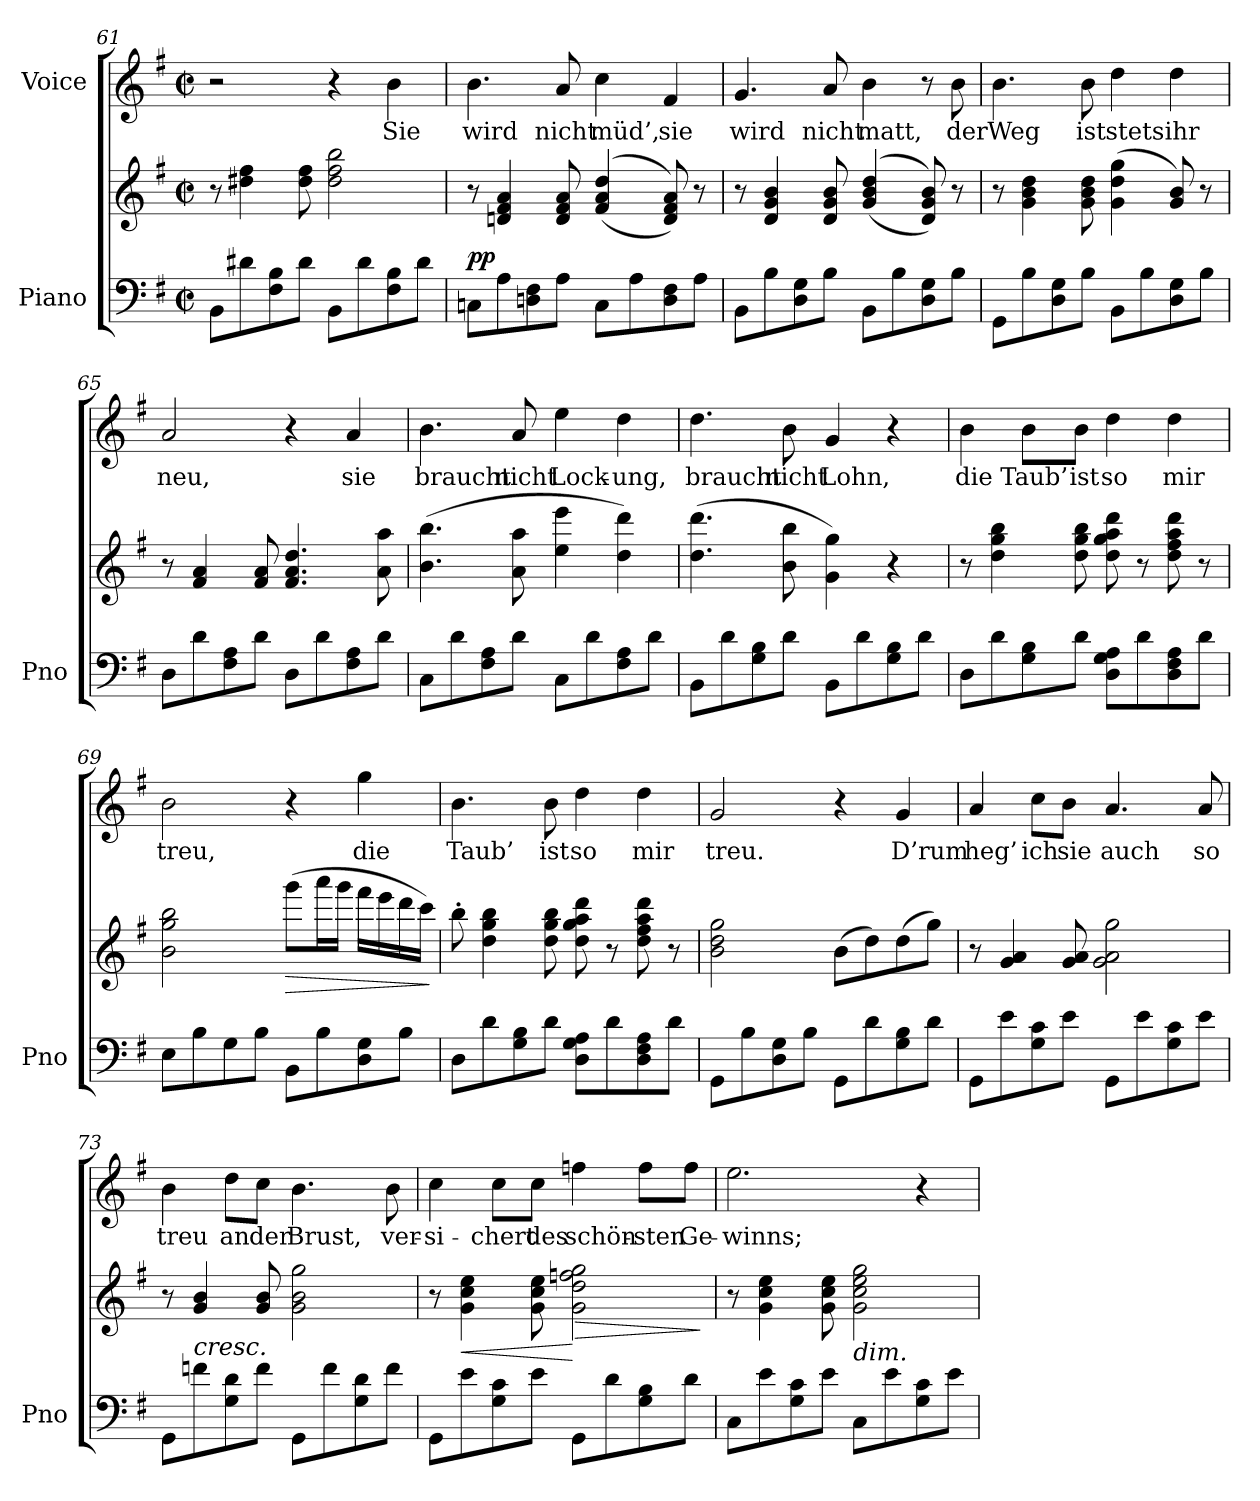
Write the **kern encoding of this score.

**kern	**kern	**dynam	**kern	**text
*part2	*part2	*part2	*part1	*part1
*staff3	*staff2	*staff2/3	*staff1	*staff1
*I"Piano	*	*	*I"Voice	*
*I'Pno	*	*	*	*
*clefF4	*clefG2	*	*clefG2	*
*k[f#]	*k[f#]	*	*k[f#]	*
*M2/2	*M2/2	*	*M2/2	*
*met(c|)	*met(c|)	*	*met(c|)	*
=61	=61	=61	=61	=61
8BB\L	8r	.	2r	.
8d#X\	4dd#X\ 4ff#\	.	.	.
8F#\ 8B\	.	.	.	.
8d#\J	8dd#\ 8ff#\	.	.	.
8BB\L	2dd#\ 2ff#\ 2bb\	.	4r	.
8d#\	.	.	.	.
8F#\ 8B\	.	.	4b\	Sie
8d#\J	.	.	.	.
=62	=62	=62	=62	=62
!	!	!LO:DY:a=2	!	!
8Cn\L	8r	pp	4.b\	wird
8A\	4dn/ 4f#/ 4a/	.	.	.
8Dn\ 8F#\	.	.	.	.
8A\J	8d/ 8f#/ 8a/	.	8a/	nicht
8C\L	((>4f#/ 4a/ 4dd/	.	4cc\	müd’,
8A\	.	.	.	.
8D\ 8F#\	8d/ 8f#/ 8a/))	.	4f#/	sie
8A\J	8r	.	.	.
=63	=63	=63	=63	=63
8BB\L	8r	.	4.g/	wird
8B\	4d/ 4g/ 4b/	.	.	.
8D\ 8G\	.	.	.	.
8B\J	8d/ 8g/ 8b/	.	8a/	nicht
8BB\L	((>4g/ 4b/ 4dd/	.	4b\	matt,
8B\	.	.	.	.
8D\ 8G\	8d/ 8g/ 8b/))	.	8r	.
8B\J	8r	.	8b\	der
=64	=64	=64	=64	=64
8GG\L	8r	.	4.b\	Weg
8B\	4g\ 4b\ 4dd\	.	.	.
8D\ 8G\	.	.	.	.
8B\J	8g\ 8b\ 8dd\	.	8b\	ist
8BB\L	(4g\ 4dd\ 4gg\	.	4dd\	stets
8B\	.	.	.	.
8D\ 8G\	8g/ 8b/)	.	4dd\	ihr
8B\J	8r	.	.	.
=65	=65	=65	=65	=65
8D\L	8r	.	2a/	neu,
8d\	4f#/ 4a/	.	.	.
8F#\ 8A\	.	.	.	.
8d\J	8f#/ 8a/	.	.	.
8D\L	4.f#/ 4.a/ 4.dd/	.	4r	.
8d\	.	.	.	.
8F#\ 8A\	.	.	4a/	sie
8d\J	8a\ 8aa\	.	.	.
=66	=66	=66	=66	=66
8C\L	(4.b\ 4.bb\	.	4.b\	braucht
8d\	.	.	.	.
8F#\ 8A\	.	.	.	.
8d\J	8a\ 8aa\	.	8a/	nicht
8C\L	4ee\ 4eee\	.	4ee\	Lock-
8d\	.	.	.	.
8F#\ 8A\	4dd\ 4ddd\)	.	4dd\	-ung,
8d\J	.	.	.	.
=67	=67	=67	=67	=67
8BB\L	(4.dd\ 4.ddd\	.	4.dd\	braucht
8d\	.	.	.	.
8G\ 8B\	.	.	.	.
8d\J	8b\ 8bb\	.	8b\	nicht
8BB\L	4g\ 4gg\)	.	4g/	Lohn,
8d\	.	.	.	.
8G\ 8B\	4r	.	4r	.
8d\J	.	.	.	.
=68	=68	=68	=68	=68
8D\L	8r	.	4b\	die
8d\	4dd\ 4gg\ 4bb\	.	.	.
8G\ 8B\	.	.	8b\L	Taub’
8d\J	8dd\ 8gg\ 8bb\	.	8b\J	ist
8D\ 8G\ 8A\L	8dd\ 8gg\ 8aa\ 8ddd\	.	4dd\	so
8d\	8r	.	.	.
8D\ 8F#\ 8A\	8dd\ 8ff#\ 8aa\ 8ddd\	.	4dd\	mir
8d\J	8r	.	.	.
=69	=69	=69	=69	=69
8E\L	2b\ 2gg\ 2bb\	.	2b\	treu,
8B\	.	.	.	.
8G\	.	.	.	.
8B\J	.	.	.	.
!	!	!LO:HP:b	!	!
8BB\L	(8ggg\L	>	4r	.
8B\	16aaa\L	.	.	.
.	16ggg\JJ	.	.	.
8D\ 8G\	16fff#\LL	.	4gg\	die
.	16eee\	.	.	.
8B\J	16ddd\	.	.	.
.	16ccc\JJ)	.	.	.
.	.	]	.	.
=70	=70	=70	=70	=70
8D\L	8bb'\	.	4.b\	Taub’
8d\	4dd\ 4gg\ 4bb\	.	.	.
8G\ 8B\	.	.	.	.
8d\J	8dd\ 8gg\ 8bb\	.	8b\	ist
8D\ 8G\ 8A\L	8dd\ 8gg\ 8aa\ 8ddd\	.	4dd\	so
8d\	8r	.	.	.
8D\ 8F#\ 8A\	8dd\ 8ff#\ 8aa\ 8ddd\	.	4dd\	mir
8d\J	8r	.	.	.
=71	=71	=71	=71	=71
8GG\L	2b\ 2dd\ 2gg\	.	2g/	treu.
8B\	.	.	.	.
8D\ 8G\	.	.	.	.
8B\J	.	.	.	.
8GG\L	(8b\L	.	4r	.
8d\	8dd\)	.	.	.
8G\ 8B\	(8dd\	.	4g/	D’rum
8d\J	8gg\J)	.	.	.
=72	=72	=72	=72	=72
8GG\L	8r	.	4a/	heg’
8e\	4g/ 4a/	.	.	.
8G\ 8c\	.	.	8cc\L	ich
8e\J	8g/ 8a/	.	8b\J	sie
8GG\L	2g\ 2a\ 2gg\	.	4.a/	auch
8e\	.	.	.	.
8G\ 8c\	.	.	.	.
8e\J	.	.	8a/	so
=73	=73	=73	=73	=73
8GG\L	8r	.	4b\	treu
!LO:TX:a:i:t=cresc.	!	!	!	!
8fn\	4g/ 4b/	.	.	.
8G\ 8d\	.	.	8dd\L	an
8f\J	8g/ 8b/	.	8cc\J	der
8GG\L	2g\ 2b\ 2gg\	.	4.b\	Brust,
8f\	.	.	.	.
8G\ 8d\	.	.	.	.
8f\J	.	.	8b\	ver-
=74	=74	=74	=74	=74
8GG\L	8r	.	4cc\	-si-
!	!	!LO:HP:b	!	!
8e\	4g\ 4cc\ 4ee\	<	.	.
8G\ 8c\	.	.	8cc\L	-chert
8e\J	8g\ 8cc\ 8ee\	.	8cc\J	des
!	!	!LO:HP:n=1:b	!	!
8GG\L	2g\ 2dd\ 2ffn\ 2gg\	[ >	4ffn\	schön-
8d\	.	.	.	.
8G\ 8B\	.	.	8ff\L	-sten
8d\J	.	.	8ff\J	Ge-
.	.	]	.	.
=75	=75	=75	=75	=75
8C\L	8r	.	2.ee\	-winns;
8e\	4g\ 4cc\ 4ee\	.	.	.
8G\ 8c\	.	.	.	.
8e\J	8g\ 8cc\ 8ee\	.	.	.
!LO:TX:a:i:t=dim.	!	!	!	!
8C\L	2g\ 2cc\ 2ee\ 2gg\	.	.	.
8e\	.	.	.	.
8G\ 8c\	.	.	4r	.
8e\J	.	.	.	.
=	=	=	=	=
*-	*-	*-	*-	*-
